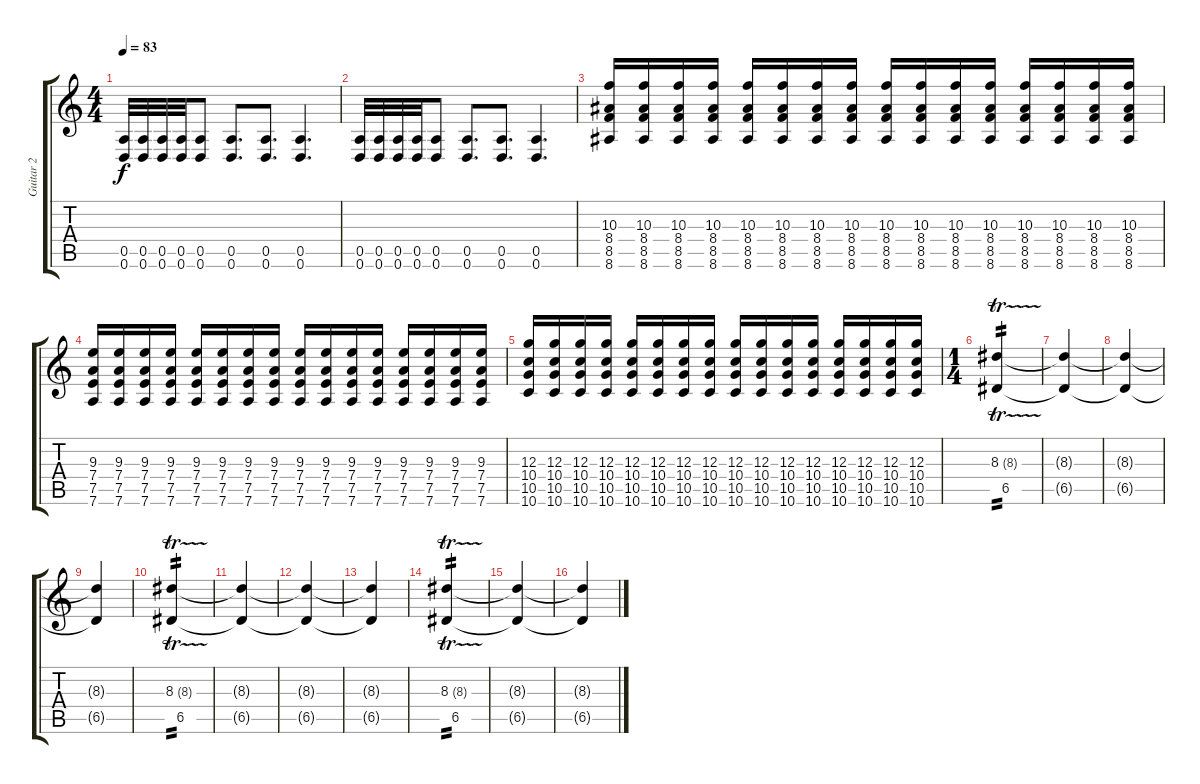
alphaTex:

\track ("Guitar 2" "Guitar 2") {instrument distortionguitar}
\staff {score tabs}
\tuning (E4 B3 G3 D3 A2 D2) {hide}
\ts (4 4)
\tempo 83
\clef g2
\ks c
(0.5 0.6).32{dy f} (0.5 0.6).32 (0.5 0.6).32 (0.5 0.6).32 (0.5 0.6).8 (0.5 0.6).8{d} (0.5 0.6).8{d} (0.5 0.6).4{d} |
(0.5 0.6).32 (0.5 0.6).32 (0.5 0.6).32 (0.5 0.6).32 (0.5 0.6).8 (0.5 0.6).8{d} (0.5 0.6).8{d} (0.5 0.6).4{d} |
(10.3 8.4 8.5 8.6).16 (10.3 8.4 8.5 8.6).16 (10.3 8.4 8.5 8.6).16 (10.3 8.4 8.5 8.6).16 (10.3 8.4 8.5 8.6).16 (10.3 8.4 8.5 8.6).16 (10.3 8.4 8.5 8.6).16 (10.3 8.4 8.5 8.6).16 (10.3 8.4 8.5 8.6).16 (10.3 8.4 8.5 8.6).16 (10.3 8.4 8.5 8.6).16 (10.3 8.4 8.5 8.6).16 (10.3 8.4 8.5 8.6).16 (10.3 8.4 8.5 8.6).16 (10.3 8.4 8.5 8.6).16 (10.3 8.4 8.5 8.6).16 |
(9.3 7.4 7.5 7.6).16 (9.3 7.4 7.5 7.6).16 (9.3 7.4 7.5 7.6).16 (9.3 7.4 7.5 7.6).16 (9.3 7.4 7.5 7.6).16 (9.3 7.4 7.5 7.6).16 (9.3 7.4 7.5 7.6).16 (9.3 7.4 7.5 7.6).16 (9.3 7.4 7.5 7.6).16 (9.3 7.4 7.5 7.6).16 (9.3 7.4 7.5 7.6).16 (9.3 7.4 7.5 7.6).16 (9.3 7.4 7.5 7.6).16 (9.3 7.4 7.5 7.6).16 (9.3 7.4 7.5 7.6).16 (9.3 7.4 7.5 7.6).16 |
(12.3 10.4 10.5 10.6).16 (12.3 10.4 10.5 10.6).16 (12.3 10.4 10.5 10.6).16 (12.3 10.4 10.5 10.6).16 (12.3 10.4 10.5 10.6).16 (12.3 10.4 10.5 10.6).16 (12.3 10.4 10.5 10.6).16 (12.3 10.4 10.5 10.6).16 (12.3 10.4 10.5 10.6).16 (12.3 10.4 10.5 10.6).16 (12.3 10.4 10.5 10.6).16 (12.3 10.4 10.5 10.6).16 (12.3 10.4 10.5 10.6).16 (12.3 10.4 10.5 10.6).16 (12.3 10.4 10.5 10.6).16 (12.3 10.4 10.5 10.6).16 |
\ts (1 4)
(8.3{tr (8 32)} 6.5).4{tp 2} |
(8.3{t} 6.5{t}).4 |
(8.3{t} 6.5{t}).4 |
(8.3{t} 6.5{t}).4 |
(8.3{tr (8 32)} 6.5).4{tp 2} |
(8.3{t} 6.5{t}).4 |
(8.3{t} 6.5{t}).4 |
(8.3{t} 6.5{t}).4 |
(8.3{tr (8 32)} 6.5).4{tp 2} |
(8.3{t} 6.5{t}).4 |
(8.3{t} 6.5{t}).4
